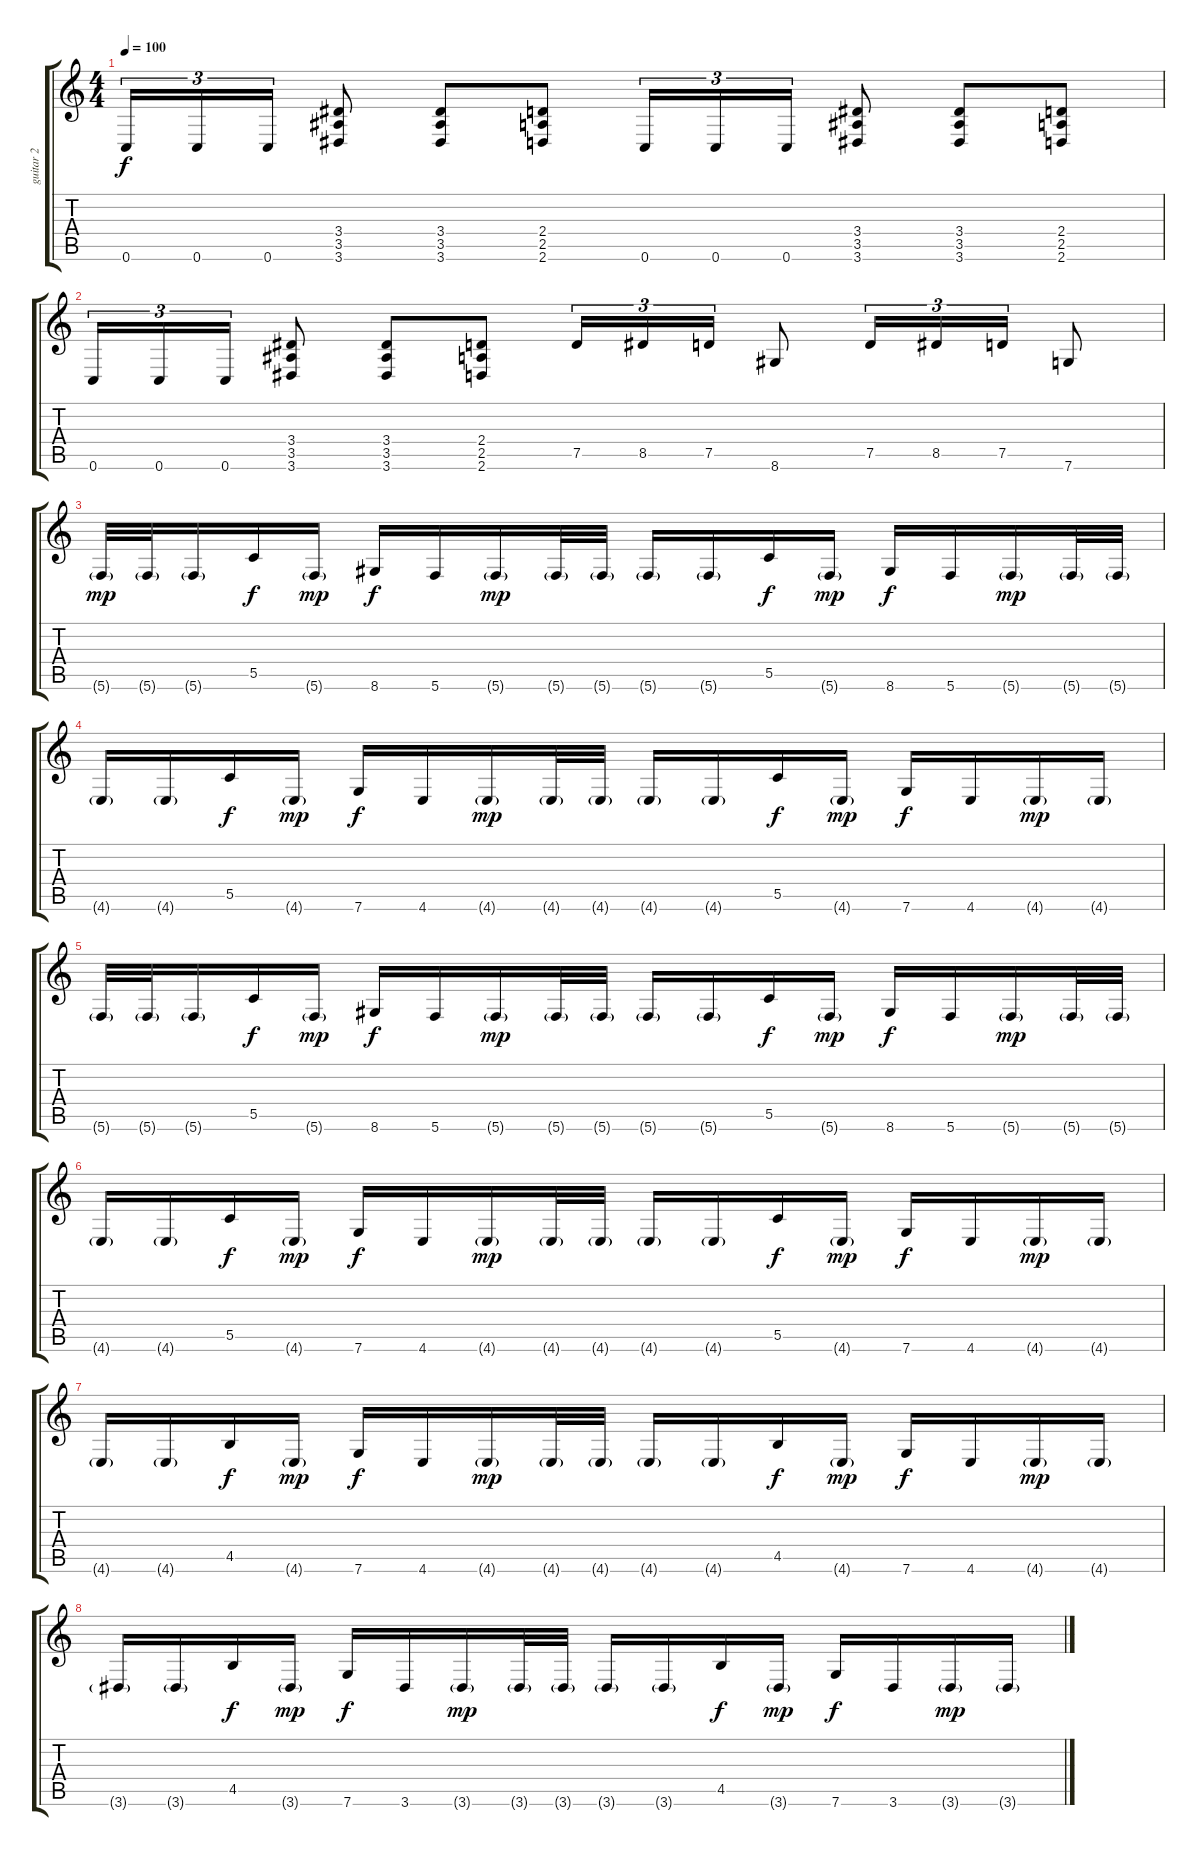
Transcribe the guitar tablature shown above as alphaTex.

\track ("guitar 2" "guitar 2") {instrument overdrivenguitar}
\staff {score tabs}
\tuning (D4 A3 F3 C3 G2 C2) {hide}
\ts (4 4)
\tempo 100
\clef g2
\ks c
0.6.16{tu (3 2) dy f} 0.6.16{tu (3 2)} 0.6.16{tu (3 2)} (3.4 3.5 3.6).8 (3.4 3.5 3.6).8 (2.4 2.5 2.6).8 0.6.16{tu (3 2)} 0.6.16{tu (3 2)} 0.6.16{tu (3 2)} (3.4 3.5 3.6).8 (3.4 3.5 3.6).8 (2.4 2.5 2.6).8 |
0.6.16{tu (3 2)} 0.6.16{tu (3 2)} 0.6.16{tu (3 2)} (3.4 3.5 3.6).8 (3.4 3.5 3.6).8 (2.4 2.5 2.6).8 7.5.16{tu (3 2)} 8.5.16{tu (3 2)} 7.5.16{tu (3 2)} 8.6.8 7.5.16{tu (3 2)} 8.5.16{tu (3 2)} 7.5.16{tu (3 2)} 7.6.8 |
5.6{g}.32{dy mp} 5.6{g}.32 5.6{g}.16 5.5.16{dy f} 5.6{g}.16{dy mp} 8.6.16{dy f} 5.6.16 5.6{g}.16{dy mp} 5.6{g}.32 5.6{g}.32 5.6{g}.16 5.6{g}.16 5.5.16{dy f} 5.6{g}.16{dy mp} 8.6.16{dy f} 5.6.16 5.6{g}.16{dy mp} 5.6{g}.32 5.6{g}.32 |
4.6{g}.16 4.6{g}.16 5.5.16{dy f} 4.6{g}.16{dy mp} 7.6.16{dy f} 4.6.16 4.6{g}.16{dy mp} 4.6{g}.32 4.6{g}.32 4.6{g}.16 4.6{g}.16 5.5.16{dy f} 4.6{g}.16{dy mp} 7.6.16{dy f} 4.6.16 4.6{g}.16{dy mp} 4.6{g}.16 |
5.6{g}.32 5.6{g}.32 5.6{g}.16 5.5.16{dy f} 5.6{g}.16{dy mp} 8.6.16{dy f} 5.6.16 5.6{g}.16{dy mp} 5.6{g}.32 5.6{g}.32 5.6{g}.16 5.6{g}.16 5.5.16{dy f} 5.6{g}.16{dy mp} 8.6.16{dy f} 5.6.16 5.6{g}.16{dy mp} 5.6{g}.32 5.6{g}.32 |
4.6{g}.16 4.6{g}.16 5.5.16{dy f} 4.6{g}.16{dy mp} 7.6.16{dy f} 4.6.16 4.6{g}.16{dy mp} 4.6{g}.32 4.6{g}.32 4.6{g}.16 4.6{g}.16 5.5.16{dy f} 4.6{g}.16{dy mp} 7.6.16{dy f} 4.6.16 4.6{g}.16{dy mp} 4.6{g}.16 |
4.6{g}.16 4.6{g}.16 4.5.16{dy f} 4.6{g}.16{dy mp} 7.6.16{dy f} 4.6.16 4.6{g}.16{dy mp} 4.6{g}.32 4.6{g}.32 4.6{g}.16 4.6{g}.16 4.5.16{dy f} 4.6{g}.16{dy mp} 7.6.16{dy f} 4.6.16 4.6{g}.16{dy mp} 4.6{g}.16 |
3.6{g}.16 3.6{g}.16 4.5.16{dy f} 3.6{g}.16{dy mp} 7.6.16{dy f} 3.6.16 3.6{g}.16{dy mp} 3.6{g}.32 3.6{g}.32 3.6{g}.16 3.6{g}.16 4.5.16{dy f} 3.6{g}.16{dy mp} 7.6.16{dy f} 3.6.16 3.6{g}.16{dy mp} 3.6{g}.16
